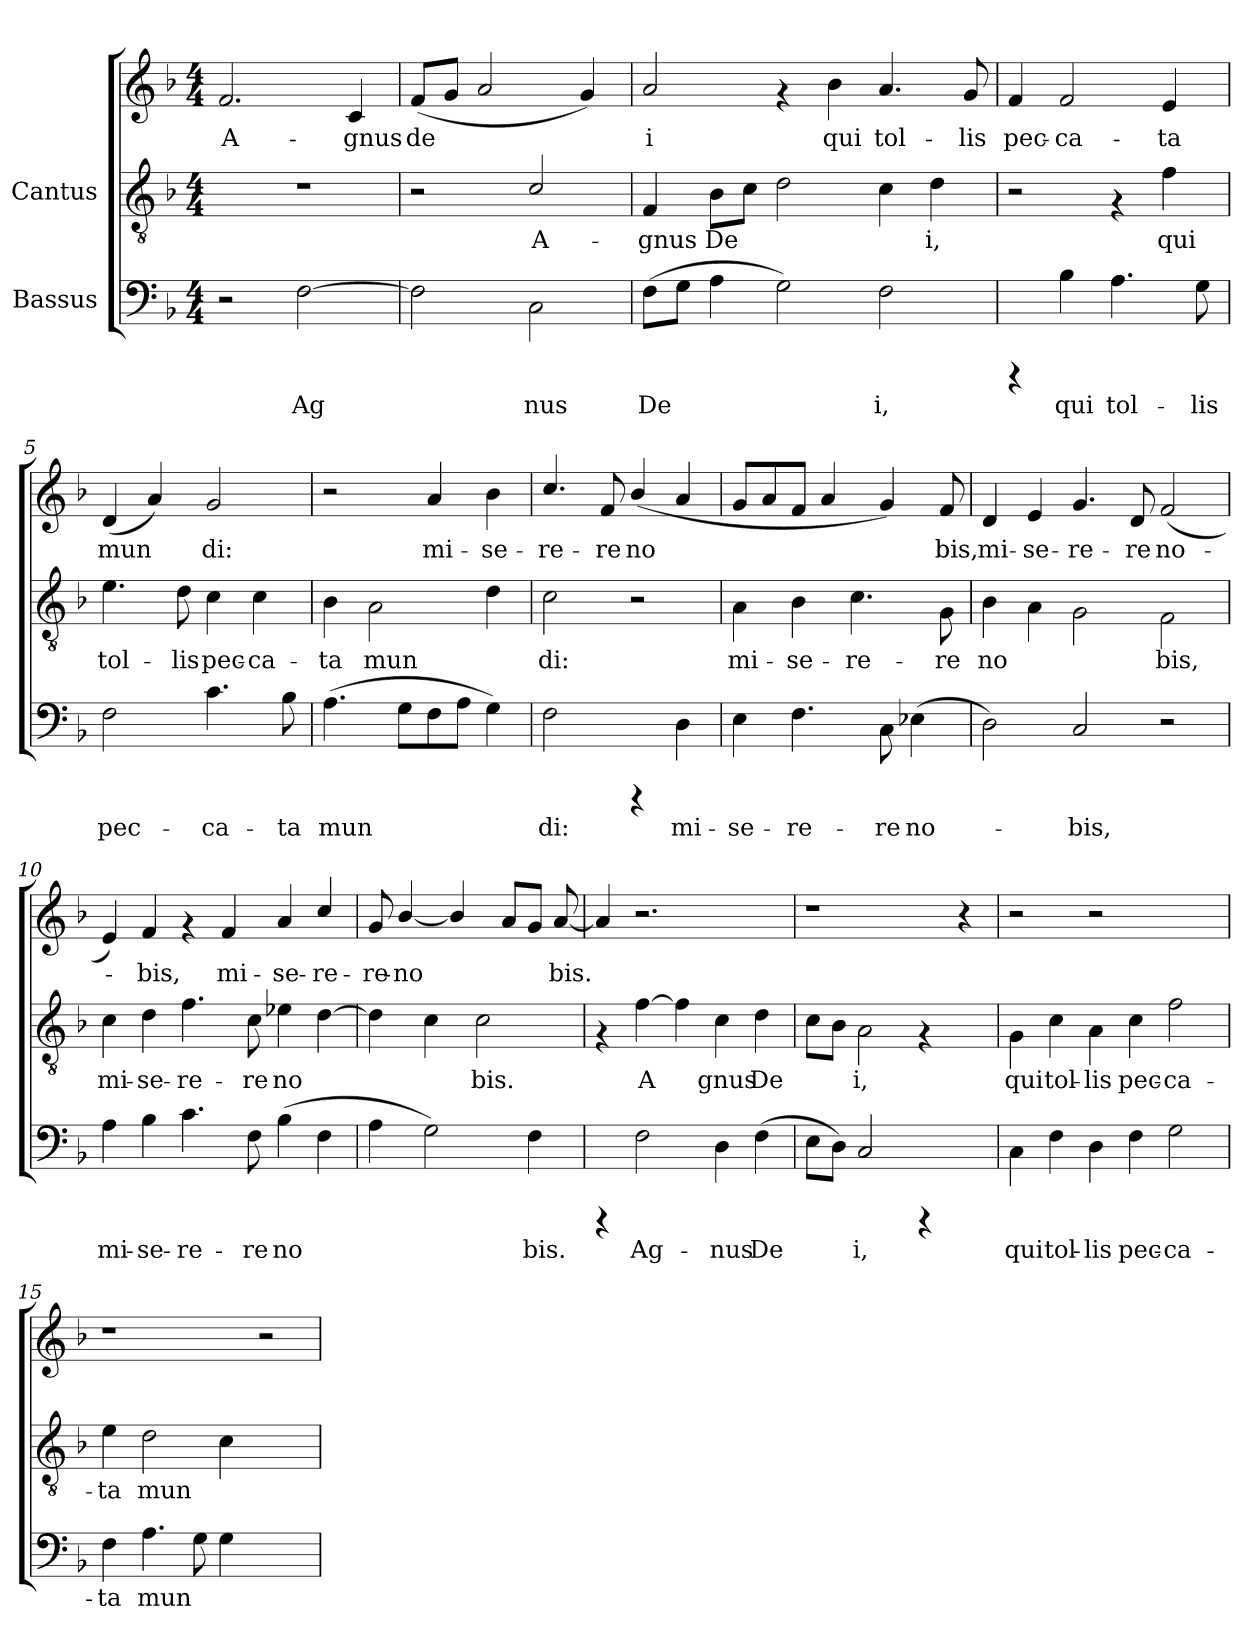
**kern	**text	**kern	**text	**kern	**text
*part2	*part2	*part1	*part1	*part1	*part1
*staff3	*staff3	*staff2	*staff2	*staff1	*staff1
*I"Bassus	*	*I"Cantus	*	*	*
!!LO:PB:g=z
*stria5	*	*stria5	*	*stria5	*
*clefF4	*	*clefGv2	*	*clefG2	*
*k[b-]	*	*k[b-]	*	*k[b-]	*
*F:	*	*F:	*	*F:	*
*M4/4	*	*M4/4	*	*M4/4	*
*MM90	*	*MM90	*	*MM90	*
=1	=1	=1	=1	=1	=1
!	!	!	!	!	!LO:LY:b
2r	.	1r	.	2.f/	A-
!	!LO:LY:b	!	!	!	!
[>2F\	Ag-	.	.	.	.
!	!	!	!	!	!LO:LY:b
.	.	.	.	4c/	-gnus
!!LO:LB:g=z
=2	=2	=2	=2	=2	=2
!	!LO:LY:b	!	!	!	!LO:LY:b
2F\]	-	2r	.	(<8f/L	de-
!	!	!	!	!	!LO:LY:b
.	.	.	.	8g/J	--
!	!	!	!	!	!LO:LY:b
.	.	.	.	2a/	--
!	!LO:LY:b	!	!LO:LY:b	!	!
2C\	nus	2c/	-A-	.	.
!	!	!	!	!	!LO:LY:b
.	.	.	.	4g/)	--
!!LO:LB:g=z
=3	=3	=3	=3	=3	=3
!	!LO:LY:b	!	!LO:LY:b	!	!LO:LY:b
(>8F\L	De-	4F/	gnus	2a/	-i
!	!LO:LY:b	!	!	!	!
8G\J	--	.	.	.	.
!	!LO:LY:b	!	!LO:LY:b	!	!
4A\	--	8B-\L	De-	.	.
!	!	!	!LO:LY:b	!	!
.	.	8c\J	--	.	.
!	!LO:LY:b	!	!LO:LY:b	!	!
2G\)	-	2d\	-	4rf	.
!	!	!	!	!	!LO:LY:b
.	.	.	.	4b-\	qui
!	!LO:LY:b	!	!LO:LY:b	!	!LO:LY:b
2F\	i,	4c\	.	4.a/	tol-
!	!	!	!LO:LY:b	!	!
.	.	4d\	i,	.	.
!	!	!	!	!	!LO:LY:b
.	.	.	.	8g/	-lis
!!LO:LB:g=z
=4	=4	=4	=4	=4	=4
!	!	!	!	!	!LO:LY:b
4rCCC	.	2r	.	4f/	pec-
!	!LO:LY:b	!	!	!	!LO:LY:b
4B-\	qui	.	.	2f/	-ca-
!	!LO:LY:b	!	!	!	!
4.A\	tol-	4rF	.	.	.
!	!	!	!LO:LY:b	!	!LO:LY:b
.	.	4f\	qui	4e/	-ta
!	!LO:LY:b	!	!	!	!
8G\	-lis	.	.	.	.
!!LO:PB:g=z
=5	=5	=5	=5	=5	=5
!	!LO:LY:b	!	!LO:LY:b	!	!LO:LY:b
2F\	pec-	4.e\	tol-	(<4d/	mun-
!	!	!	!	!	!LO:LY:b
.	.	.	.	4a/)	-
!	!	!	!LO:LY:b	!	!
.	.	8d\	-lis	.	.
!	!LO:LY:b	!	!LO:LY:b	!	!LO:LY:b
4.c\	-ca-	4c\	pec-	2g/	di:
!	!	!	!LO:LY:b	!	!
.	.	4c\	-ca-	.	.
!	!LO:LY:b	!	!	!	!
8B-\	-ta	.	.	.	.
!!LO:LB:g=z
=6	=6	=6	=6	=6	=6
!	!LO:LY:b	!	!LO:LY:b	!	!
(>4.A\	mun-	4B-\	-ta	2r	.
!	!	!	!LO:LY:b	!	!
.	.	2A\	mun-	.	.
!	!LO:LY:b	!	!	!	!
8G\L	--	.	.	.	.
!	!LO:LY:b	!	!	!	!LO:LY:b
8F\	--	.	.	4a/	-mi-
!	!LO:LY:b	!	!	!	!
8A\J	--	.	.	.	.
!	!LO:LY:b	!	!LO:LY:b	!	!LO:LY:b
4G\)	--	4d\	--	4b-\	-se-
!!LO:LB:g=z
=7	=7	=7	=7	=7	=7
!	!LO:LY:b	!	!LO:LY:b	!	!LO:LY:b
2F\	-di:	2c\	-di:	4.cc/	-re-
!	!	!	!	!	!LO:LY:b
.	.	.	.	8f/	-re
!	!	!	!	!	!LO:LY:b
4rCCC	.	2r	.	(<4b-/	no-
!	!LO:LY:b	!	!	!	!LO:LY:b
4D\	mi-	.	.	4a/	--
=8	=8	=8	=8	=8	=8
!	!LO:LY:b	!	!LO:LY:b	!	!LO:LY:b
4E\	-se-	4A\	mi-	8g/L	.
!	!	!	!	!	!LO:LY:b
.	.	.	.	8a/	.
!	!LO:LY:b	!	!LO:LY:b	!	!LO:LY:b
4.F\	-re-	4B-\	-se-	8f/J	.
!	!	!	!	!	!LO:LY:b
.	.	.	.	4a/	.
!	!	!	!LO:LY:b	!	!
.	.	4.c\	-re-	.	.
!	!LO:LY:b	!	!	!	!LO:LY:b
8C\	-re	.	.	4g/)	.
!	!LO:LY:b	!	!	!	!
(>4E-X\	no-	.	.	.	.
!	!	!	!LO:LY:b	!	!LO:LY:b
.	.	8G\	-re	8f/	bis,
=9	=9	=9	=9	=9	=9
!	!	!	!LO:LY:b	!	!LO:LY:b
2D\)	.	4B-\	-no-	4d/	mi-
!	!	!	!LO:LY:b	!	!LO:LY:b
.	.	4A\	--	4e/	-se-
!	!LO:LY:b	!	!LO:LY:b	!	!LO:LY:b
2C/	-bis,	2G\	-	4.g/	-re-
!	!	!	!	!	!LO:LY:b
.	.	.	.	8d/	-re
!	!	!	!LO:LY:b	!	!LO:LY:b
2r	.	2F\	bis,	(<2f/	no-
=10	=10	=10	=10	=10	=10
!	!LO:LY:b	!	!LO:LY:b	!	!LO:LY:b
4A\	mi-	4c\	-mi-	4e/)	.
!	!LO:LY:b	!	!LO:LY:b	!	!LO:LY:b
4B-\	-se-	4d\	-se-	4f/	bis,
!	!LO:LY:b	!	!LO:LY:b	!	!
4.c\	-re-	4.f\	-re-	4rf	.
!	!	!	!	!	!LO:LY:b
.	.	.	.	4f/	mi-
!	!LO:LY:b	!	!LO:LY:b	!	!
8F\	-re	8c\	-re	.	.
!	!LO:LY:b	!	!LO:LY:b	!	!LO:LY:b
(>4B-\	no-	4e-X\	no-	4a/	-se-
!	!LO:LY:b	!	!LO:LY:b	!	!LO:LY:b
4F\	--	[>4d\	--	4cc/	-re-
!!LO:LB:g=z
=11	=11	=11	=11	=11	=11
!	!LO:LY:b	!	!LO:LY:b	!	!LO:LY:b
4A\	-	4d\]	.	8g/	-re-
!	!	!	!	!	!LO:LY:b
.	.	.	.	[<4b-/	-no-
!	!LO:LY:b	!	!LO:LY:b	!	!
2G\)	.	4c\	.	.	.
!	!	!	!	!	!LO:LY:b
.	.	.	.	4b-/]	-
!	!	!	!LO:LY:b	!	!
.	.	2c\	bis.	.	.
!	!	!	!	!	!LO:LY:b
.	.	.	.	8a/L	.
!	!LO:LY:b	!	!	!	!LO:LY:b
4F\	bis.	.	.	8g/J	.
!	!	!	!	!	!LO:LY:b
.	.	.	.	[<8a/	bis.
=12	=12	=12	=12	=12	=12
4rCCC	.	4rF	.	4a/]	.
!	!LO:LY:b	!	!LO:LY:b	!	!
2F\	Ag-	[>4f\	A-	2.r	.
!	!	!	!LO:LY:b	!	!
.	.	4f\]	-	.	.
!	!LO:LY:b	!	!LO:LY:b	!	!
4D\	-nus	4c\	gnus	.	.
!	!LO:LY:b	!	!LO:LY:b	!	!
(>4F\	De-	4d\	De-	4ryy	.
!!LO:LB:g=z
=13	=13	=13	=13	=13	=13
!	!LO:LY:b	!	!LO:LY:b	!	!
8E\L	-	8c\L	-	1r	.
!	!LO:LY:b	!	!LO:LY:b	!	!
8D\J)	.	8B-\J	.	.	.
!	!LO:LY:b	!	!LO:LY:b	!	!
2C/	i,	2A\	i,	.	.
4rCCC	.	4rF	.	.	.
4ryy	.	4ryy	.	4r	.
!!LO:LB:g=z
=14	=14	=14	=14	=14	=14
!	!LO:LY:b	!	!LO:LY:b	!	!
4C\	qui	4G\	qui	2r	.
!	!LO:LY:b	!	!LO:LY:b	!	!
4F\	tol-	4c\	tol-	.	.
!	!LO:LY:a	!	!LO:LY:b	!	!
4D\	-lis	4A\	-lis	2r	.
!	!LO:LY:a	!	!LO:LY:b	!	!
4F\	pec-	4c\	pec-	.	.
!	!LO:LY:a	!	!LO:LY:b	!	!
2G\	-ca-	2f\	-ca-	2ryy	.
!!LO:LB:g=z
=15	=15	=15	=15	=15	=15
!	!LO:LY:b	!	!LO:LY:b	!	!
4F\	-ta	4e\	-ta	1r	.
!	!LO:LY:b	!	!LO:LY:b	!	!
4.A\	mun-	2d\	mun-	.	.
!	!LO:LY:b	!	!	!	!
8G\	--	.	.	.	.
!	!LO:LY:b	!	!LO:LY:b	!	!
4G\	--	4c\	--	.	.
2ryy	.	2ryy	.	2r	.
=	=	=	=	=	=
*-	*-	*-	*-	*-	*-
